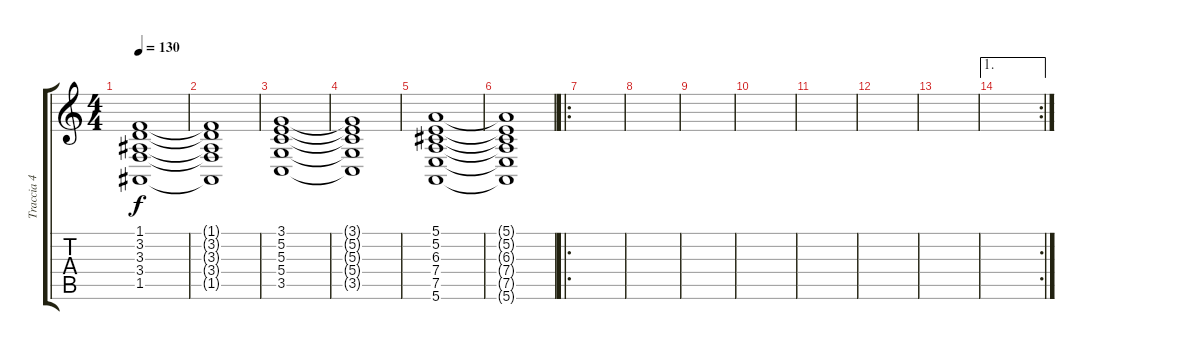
\track ("Traccia 4" "Traccia 4") {instrument churchorgan}
\staff {score tabs}
\tuning (E4 B3 G3 D3 A2 E2) {hide}
\ts (4 4)
\tempo 130
\clef g2
\ks c
(1.1 3.2 3.3 3.4 1.5).1{dy f} |
(1.1{t} 3.2{t} 3.3{t} 3.4{t} 1.5{t}).1 |
(3.1 5.2 5.3 5.4 3.5).1 |
(3.1{t} 5.2{t} 5.3{t} 5.4{t} 3.5{t}).1 |
(5.1 5.2 6.3 7.4 7.5 5.6).1 |
(5.1{t} 5.2{t} 6.3{t} 7.4{t} 7.5{t} 5.6{t}).1 |
\ro
|
|
|
|
|
|
|
\ae 1
\rc 2
